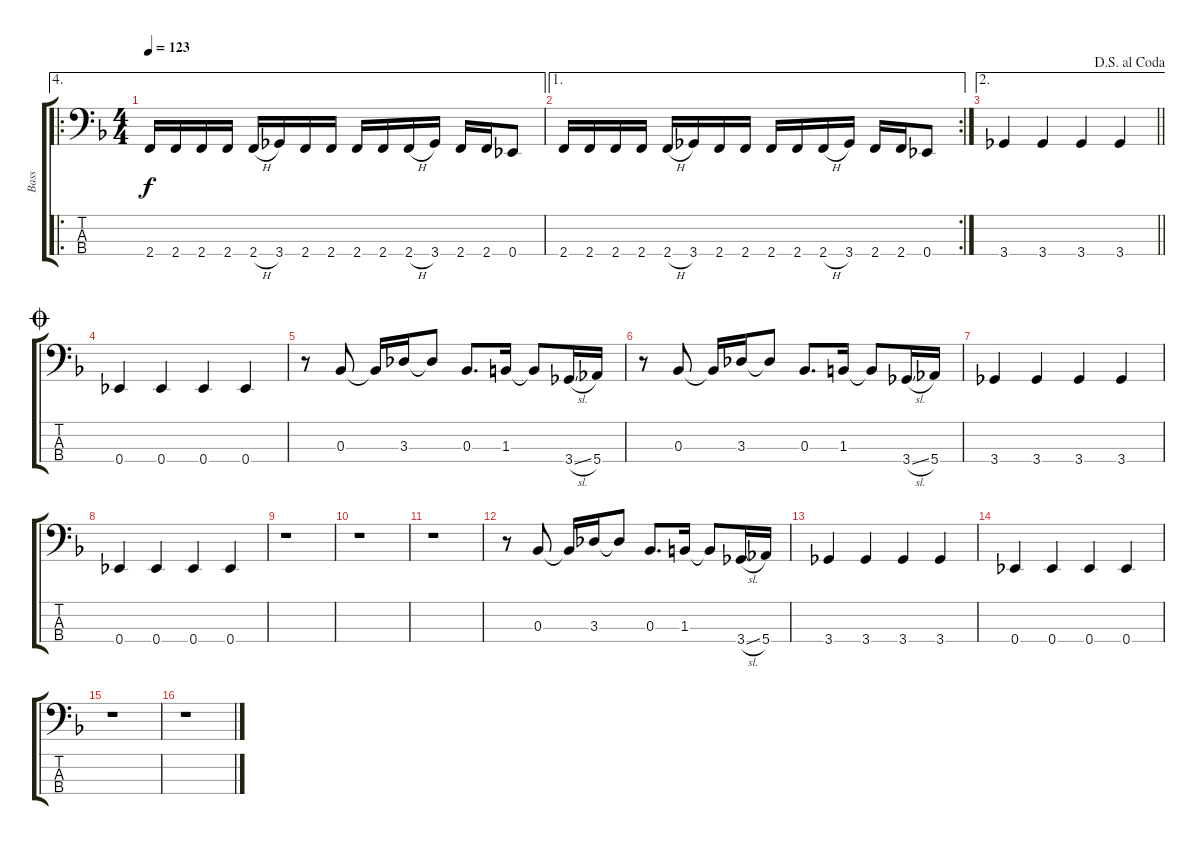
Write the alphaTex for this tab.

\track ("Bass" "Bass") {instrument electricbasspick}
\staff {score tabs}
\tuning (Ab2 Eb2 Bb1 Eb1) {hide}
\ae 4
\ro
\ts (4 4)
\tempo 123
\clef f4
\ks f
2.4.16{dy f} 2.4.16 2.4.16 2.4.16 2.4{h}.16 3.4.16 2.4.16 2.4.16 2.4.16 2.4.16 2.4{h}.16 3.4.16 2.4.16 2.4.16 0.4.8 |
\ae 1
\rc 2
2.4.16 2.4.16 2.4.16 2.4.16 2.4{h}.16 3.4.16 2.4.16 2.4.16 2.4.16 2.4.16 2.4{h}.16 3.4.16 2.4.16 2.4.16 0.4.8 |
\ae 2
\jump dalsegnoalcoda
\barLineRight lightlight
3.4.4 3.4.4 3.4.4 3.4.4 |
\jump coda
0.4.4 0.4.4 0.4.4 0.4.4 |
r.8 0.3.8 0.3{t}.16 3.3.16 3.3{t}.8 0.3.8{d} 1.3.16 1.3{t}.8 3.4{sl}.16 5.4.16 |
r.8 0.3.8 0.3{t}.16 3.3.16 3.3{t}.8 0.3.8{d} 1.3.16 1.3{t}.8 3.4{sl}.16 5.4.16 |
3.4.4 3.4.4 3.4.4 3.4.4 |
0.4.4 0.4.4 0.4.4 0.4.4 |
r.1 |
r.1 |
r.1 |
r.8 0.3.8 0.3{t}.16 3.3.16 3.3{t}.8 0.3.8{d} 1.3.16 1.3{t}.8 3.4{sl}.16 5.4.16 |
3.4.4 3.4.4 3.4.4 3.4.4 |
0.4.4 0.4.4 0.4.4 0.4.4 |
r.1 |
r.1
